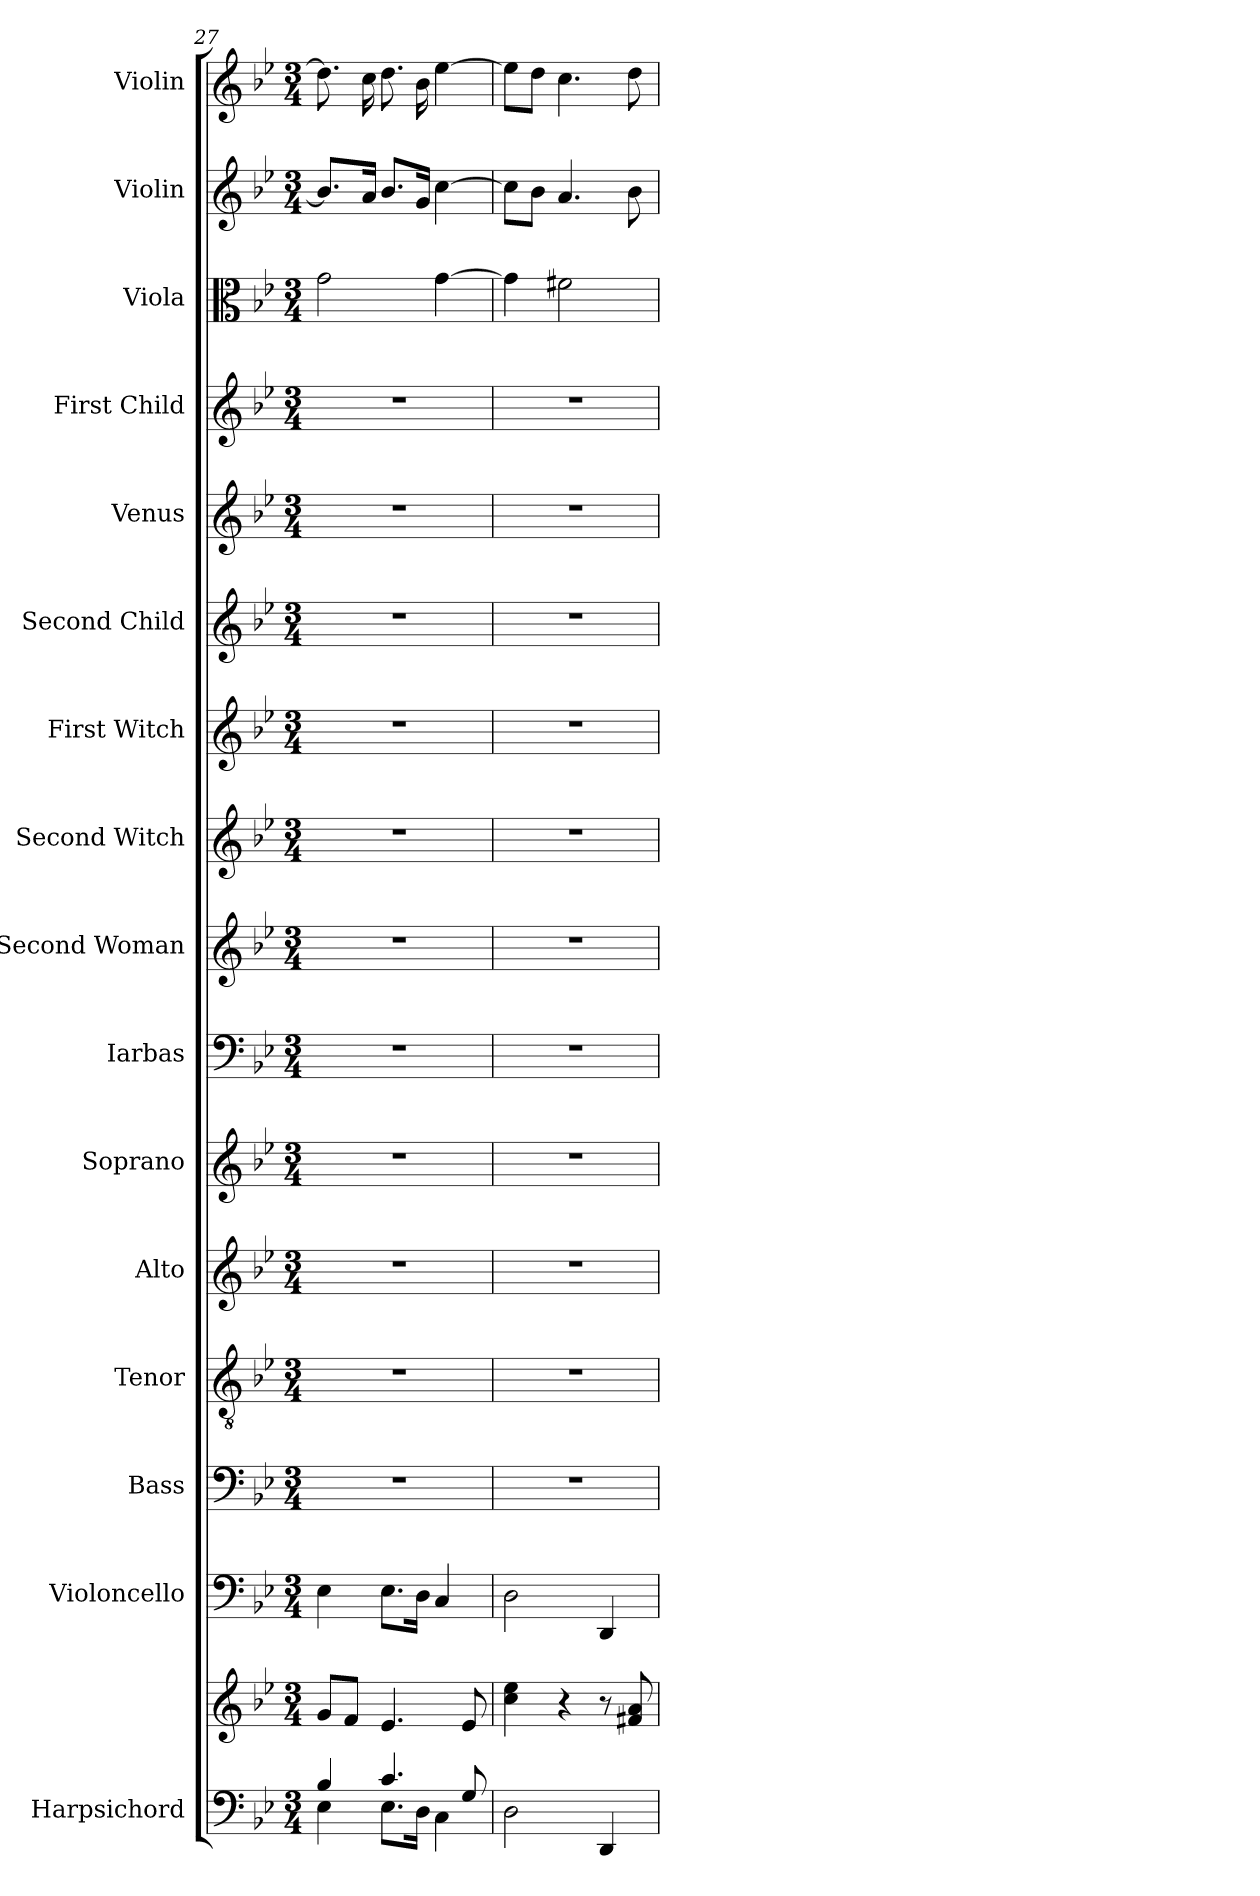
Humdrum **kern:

**kern	**kern	**kern	**kern	**kern	**kern	**kern	**kern	**kern	**kern	**kern	**kern	**kern	**kern	**kern	**kern	**kern
*part16	*part16	*part15	*part14	*part13	*part12	*part11	*part10	*part9	*part8	*part7	*part6	*part5	*part4	*part3	*part2	*part1
*staff17	*staff16	*staff15	*staff14	*staff13	*staff12	*staff11	*staff10	*staff9	*staff8	*staff7	*staff6	*staff5	*staff4	*staff3	*staff2	*staff1
*I"Harpsichord	*	*I"Violoncello	*I"Bass	*I"Tenor	*I"Alto	*I"Soprano	*I"Iarbas	*I"Second Woman	*I"Second Witch	*I"First Witch	*I"Second Child	*I"Venus	*I"First Child	*I"Viola	*I"Violin	*I"Violin
*I'Hch.	*	*I'Vc.	*I'B.	*I'T.	*I'A.	*I'S.	*I'I.	*I'2W	*I'W2.	*I'W1	*I'C2.	*I'V.	*I'C1	*I'Vla.	*I'Vln.	*I'Vln.
*clefF4	*clefG2	*clefF4	*clefF4	*clefGv2	*clefG2	*clefG2	*clefF4	*clefG2	*clefG2	*clefG2	*clefG2	*clefG2	*clefG2	*clefC3	*clefG2	*clefG2
*k[b-e-]	*k[b-e-]	*k[b-e-]	*k[b-e-]	*k[b-e-]	*k[b-e-]	*k[b-e-]	*k[b-e-]	*k[b-e-]	*k[b-e-]	*k[b-e-]	*k[b-e-]	*k[b-e-]	*k[b-e-]	*k[b-e-]	*k[b-e-]	*k[b-e-]
*M3/4	*M3/4	*M3/4	*M3/4	*M3/4	*M3/4	*M3/4	*M3/4	*M3/4	*M3/4	*M3/4	*M3/4	*M3/4	*M3/4	*M3/4	*M3/4	*M3/4
=27	=27	=27	=27	=27	=27	=27	=27	=27	=27	=27	=27	=27	=27	=27	=27	=27
*^	*	*	*	*	*	*	*	*	*	*	*	*	*	*	*	*
4B-/	4E-\	8g/L	4E-\	2.r	2.r	2.r	2.r	2.r	2.r	2.r	2.r	2.r	2.r	2.r	2g\	8.b-/L]	8.dd\]
.	.	8f/J	.	.	.	.	.	.	.	.	.	.	.	.	.	.	.
.	.	.	.	.	.	.	.	.	.	.	.	.	.	.	.	16a/Jk	16cc\
4.c/	8.E-\L	4.e-/	8.E-\L	.	.	.	.	.	.	.	.	.	.	.	.	8.b-/L	8.dd\
.	16D\Jk	.	16D\Jk	.	.	.	.	.	.	.	.	.	.	.	.	16g/Jk	16b-\
.	4C\	.	4C/	.	.	.	.	.	.	.	.	.	.	.	[4g\	[4cc\	[4ee-\
8G/	.	8e-/	.	.	.	.	.	.	.	.	.	.	.	.	.	.	.
*v	*v	*	*	*	*	*	*	*	*	*	*	*	*	*	*	*	*
=28	=28	=28	=28	=28	=28	=28	=28	=28	=28	=28	=28	=28	=28	=28	=28	=28
2D\	4cc\ 4ee-\	2D\	2.r	2.r	2.r	2.r	2.r	2.r	2.r	2.r	2.r	2.r	2.r	4g\]	8cc\L]	8ee-\L]
.	.	.	.	.	.	.	.	.	.	.	.	.	.	.	8b-\J	8dd\J
.	4r	.	.	.	.	.	.	.	.	.	.	.	.	2f#X\	4.a/	4.cc\
4DD/	8r	4DD/	.	.	.	.	.	.	.	.	.	.	.	.	.	.
.	8f#X/ 8a/	.	.	.	.	.	.	.	.	.	.	.	.	.	8b-\	8dd\
=	=	=	=	=	=	=	=	=	=	=	=	=	=	=	=	=
*-	*-	*-	*-	*-	*-	*-	*-	*-	*-	*-	*-	*-	*-	*-	*-	*-
